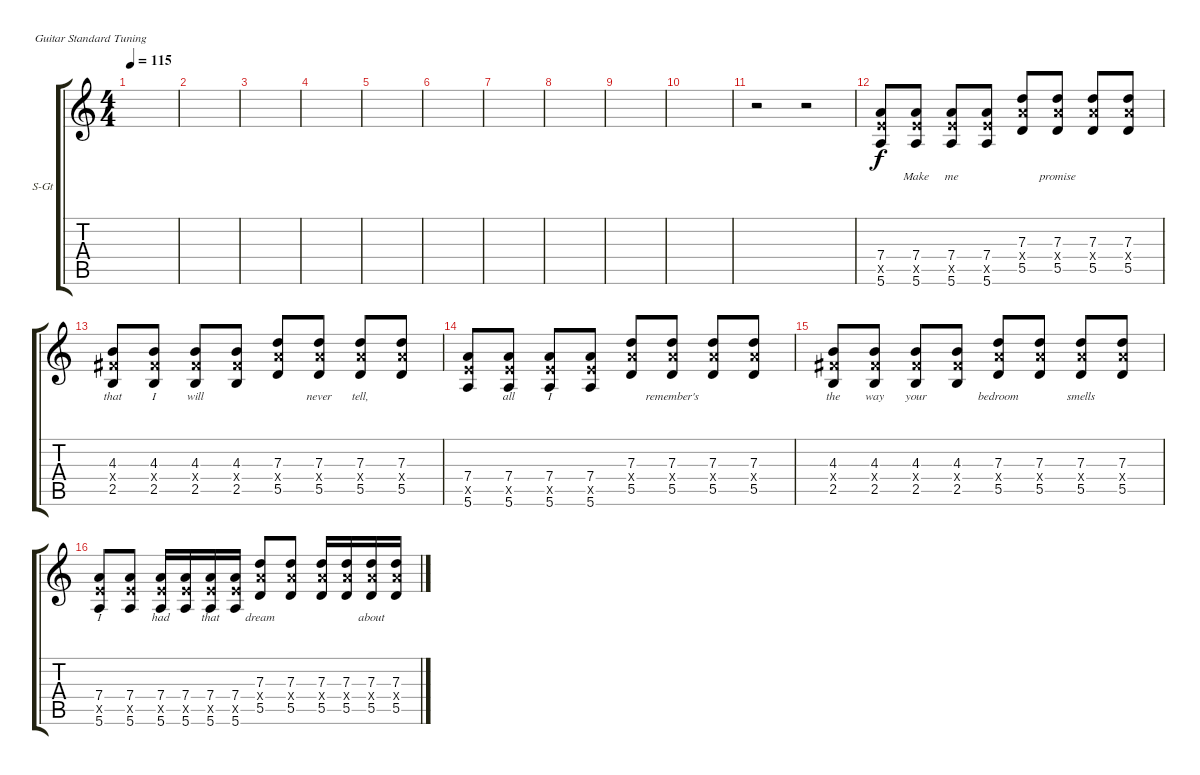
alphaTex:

\defaultSystemsLayout 4
\bracketExtendMode groupsimilarinstruments
\firstSystemTrackNameOrientation horizontal
\otherSystemsTrackNameOrientation horizontal
\track ("Distortion" "S-Gt") {instrument acousticguitarsteel}
\staff {score tabs}
\tuning (E4 B3 G3 D3 A2 E2)
\ts (4 4)
\tempo 115
\clef g2
\ks c
|
|
|
|
|
|
|
|
|
|
r.2 r.2 |
(5.6 7.5{x} 7.4).8{lyrics (0 "") lyrics (1 "") lyrics (2 "") lyrics (3 "") lyrics (4 "")} (5.6 7.5{x} 7.4).8{lyrics (0 "Make") lyrics (1 "") lyrics (2 "") lyrics (3 "") lyrics (4 "")} (5.6 7.5{x} 7.4).8{lyrics (0 "me") lyrics (1 "") lyrics (2 "") lyrics (3 "") lyrics (4 "")} (5.6 7.5{x} 7.4).8{lyrics (0 "") lyrics (1 "") lyrics (2 "") lyrics (3 "") lyrics (4 "")} (7.3 7.4{x} 5.5).8{lyrics (0 "") lyrics (1 "") lyrics (2 "") lyrics (3 "") lyrics (4 "")} (5.5 7.4{x} 7.3).8{lyrics (0 "promise") lyrics (1 "") lyrics (2 "") lyrics (3 "") lyrics (4 "")} (7.3 7.4{x} 5.5).8{lyrics (0 "") lyrics (1 "") lyrics (2 "") lyrics (3 "") lyrics (4 "")} (5.5 7.4{x} 7.3).8{lyrics (0 "") lyrics (1 "") lyrics (2 "") lyrics (3 "") lyrics (4 "")} |
(2.5 4.4{x} 4.3).8{lyrics (0 "that") lyrics (1 "") lyrics (2 "") lyrics (3 "") lyrics (4 "")} (2.5 4.4{x} 4.3).8{lyrics (0 "I") lyrics (1 "") lyrics (2 "") lyrics (3 "") lyrics (4 "")} (2.5 4.4{x} 4.3).8{lyrics (0 "will") lyrics (1 "") lyrics (2 "") lyrics (3 "") lyrics (4 "")} (2.5 4.4{x} 4.3).8{lyrics (0 "") lyrics (1 "") lyrics (2 "") lyrics (3 "") lyrics (4 "")} (7.3 7.4{x} 5.5).8{lyrics (0 "") lyrics (1 "") lyrics (2 "") lyrics (3 "") lyrics (4 "")} (5.5 7.4{x} 7.3).8{lyrics (0 "never") lyrics (1 "") lyrics (2 "") lyrics (3 "") lyrics (4 "")} (7.3 7.4{x} 5.5).8{lyrics (0 "tell,") lyrics (1 "") lyrics (2 "") lyrics (3 "") lyrics (4 "")} (5.5 7.4{x} 7.3).8{lyrics (0 "") lyrics (1 "") lyrics (2 "") lyrics (3 "") lyrics (4 "")} |
(5.6 7.5{x} 7.4).8{lyrics (0 "") lyrics (1 "") lyrics (2 "") lyrics (3 "") lyrics (4 "")} (5.6 7.5{x} 7.4).8{lyrics (0 "all") lyrics (1 "") lyrics (2 "") lyrics (3 "") lyrics (4 "")} (5.6 7.5{x} 7.4).8{lyrics (0 "I") lyrics (1 "") lyrics (2 "") lyrics (3 "") lyrics (4 "")} (5.6 7.5{x} 7.4).8{lyrics (0 "") lyrics (1 "") lyrics (2 "") lyrics (3 "") lyrics (4 "")} (7.3 7.4{x} 5.5).8{lyrics (0 "") lyrics (1 "") lyrics (2 "") lyrics (3 "") lyrics (4 "")} (5.5 7.4{x} 7.3).8{lyrics (0 "remember's") lyrics (1 "") lyrics (2 "") lyrics (3 "") lyrics (4 "")} (7.3 7.4{x} 5.5).8{lyrics (0 "") lyrics (1 "") lyrics (2 "") lyrics (3 "") lyrics (4 "")} (5.5 7.4{x} 7.3).8{lyrics (0 "") lyrics (1 "") lyrics (2 "") lyrics (3 "") lyrics (4 "")} |
(2.5 4.4{x} 4.3).8{lyrics (0 "the") lyrics (1 "") lyrics (2 "") lyrics (3 "") lyrics (4 "")} (2.5 4.4{x} 4.3).8{lyrics (0 "way") lyrics (1 "") lyrics (2 "") lyrics (3 "") lyrics (4 "")} (2.5 4.4{x} 4.3).8{lyrics (0 "your") lyrics (1 "") lyrics (2 "") lyrics (3 "") lyrics (4 "")} (2.5 4.4{x} 4.3).8{lyrics (0 "") lyrics (1 "") lyrics (2 "") lyrics (3 "") lyrics (4 "")} (7.3 7.4{x} 5.5).8{lyrics (0 "bedroom") lyrics (1 "") lyrics (2 "") lyrics (3 "") lyrics (4 "")} (5.5 7.4{x} 7.3).8{lyrics (0 "") lyrics (1 "") lyrics (2 "") lyrics (3 "") lyrics (4 "")} (7.3 7.4{x} 5.5).8{lyrics (0 "smells") lyrics (1 "") lyrics (2 "") lyrics (3 "") lyrics (4 "")} (5.5 7.4{x} 7.3).8{lyrics (0 "") lyrics (1 "") lyrics (2 "") lyrics (3 "") lyrics (4 "")} |
(5.6 7.5{x} 7.4).8{lyrics (0 "I") lyrics (1 "") lyrics (2 "") lyrics (3 "") lyrics (4 "")} (5.6 7.5{x} 7.4).8{lyrics (0 "") lyrics (1 "") lyrics (2 "") lyrics (3 "") lyrics (4 "")} (5.6 7.5{x} 7.4).16{lyrics (0 "had") lyrics (1 "") lyrics (2 "") lyrics (3 "") lyrics (4 "")} (5.6 7.5{x} 7.4).16{lyrics (0 "") lyrics (1 "") lyrics (2 "") lyrics (3 "") lyrics (4 "")} (5.6 7.5{x} 7.4).16{lyrics (0 "that") lyrics (1 "") lyrics (2 "") lyrics (3 "") lyrics (4 "")} (5.6 7.5{x} 7.4).16{lyrics (0 "") lyrics (1 "") lyrics (2 "") lyrics (3 "") lyrics (4 "")} (7.3 7.4{x} 5.5).8{lyrics (0 "dream") lyrics (1 "") lyrics (2 "") lyrics (3 "") lyrics (4 "")} (5.5 7.4{x} 7.3).8{lyrics (0 "") lyrics (1 "") lyrics (2 "") lyrics (3 "") lyrics (4 "")} (7.3 7.4{x} 5.5).16{lyrics (0 "") lyrics (1 "") lyrics (2 "") lyrics (3 "") lyrics (4 "")} (5.5 7.4{x} 7.3).16{lyrics (0 "") lyrics (1 "") lyrics (2 "") lyrics (3 "") lyrics (4 "")} (7.3 7.4{x} 5.5).16{lyrics (0 "about") lyrics (1 "") lyrics (2 "") lyrics (3 "") lyrics (4 "")} (5.5 7.4{x} 7.3).16{lyrics (0 "") lyrics (1 "") lyrics (2 "") lyrics (3 "") lyrics (4 "")}
